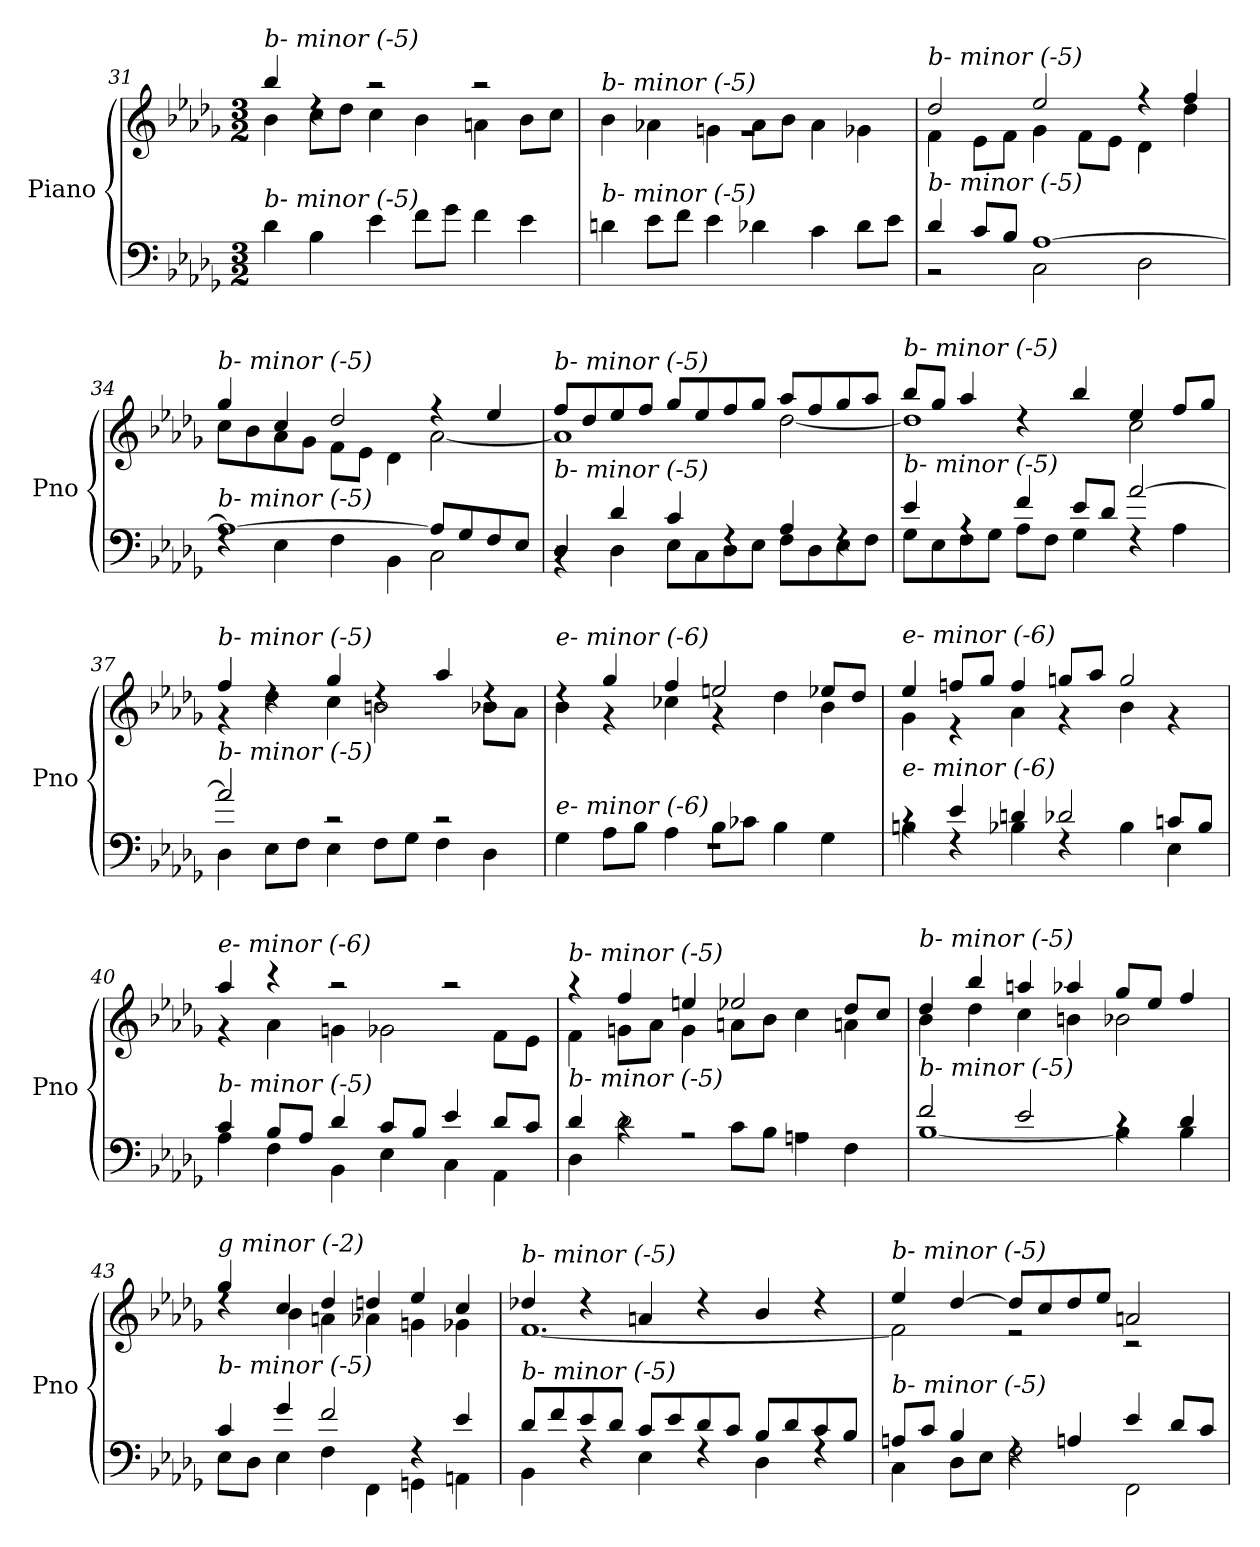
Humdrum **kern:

**kern	**kern
*part1	*part1
*staff2	*staff1
*I"Piano	*
*I'Pno	*
*clefF4	*clefG2
*k[b-e-a-d-g-]	*k[b-e-a-d-g-]
*M3/2	*M3/2
=31	=31
*	*^
!	!LO:TX:i:t=b- minor (-5)	!
!LO:TX:i:t=b- minor (-5)	!	!
4d-\	4bb-/	4b-\
4B-\	4rdd	8cc\L
.	.	8dd-\J
4e-\	2r	4cc\
8f\L	.	4b-\
8g-\J	.	.
4f\	2r	4an\
4e-\	.	8b-\L
.	.	8cc\J
!!LO:LB:g=z	!!
=32	=32	=32
!	!LO:TX:i:t=b- minor (-5)	!
!LO:TX:i:t=b- minor (-5)	!	!
4dn\	1.rg	4b-\
8e-\L	.	4a-X\
8f\J	.	.
4e-\	.	4gn\
4d-X\	.	8a-\L
.	.	8b-\J
4c\	.	4a-\
8d-\L	.	4g-X\
8e-\J	.	.
=33	=33	=33
*^	*	*
!	!	!LO:TX:i:t=b- minor (-5)	!
!LO:TX:i:t=b- minor (-5)	!	!	!
4d-/	2r	2dd-/	4f\
8c/L	.	.	8e-\L
8B-/J	.	.	8f\J
[1A-	2C\	2ee-/	4g-\
.	.	.	8f\L
.	.	.	8e-\J
.	2D-\	4r	4d-\
.	.	4ff/	4dd-\
=34	=34	=34	=34
!	!	!LO:TX:i:t=b- minor (-5)	!
!LO:TX:i:t=b- minor (-5)	!	!	!
1A-_	4rF	4gg-/	8cc\L
.	.	.	8b-\
.	4E-\	4cc/	8a-\
.	.	.	8g-\J
.	4F\	2dd-/	8f\L
.	.	.	8e-\J
.	4BB-\	.	4d-\
8A-/L]	2C\	4r	[2a-\
8G-/	.	.	.
8F/	.	4ee-/	.
8E-/J	.	.	.
=35	=35	=35	=35
!	!	!LO:TX:i:t=b- minor (-5)	!
!LO:TX:i:t=b- minor (-5)	!	!	!
4D-/	4rBB	8ff/L	1a-]
.	.	8dd-/	.
4d-/	4D-\	8ee-/	.
.	.	8ff/J	.
4c/	8E-\L	8gg-/L	.
.	8C\	8ee-/	.
4rF	8D-\	8ff/	.
.	8E-\J	8gg-/J	.
4A-/	8F\L	8aa-/L	[2dd-\
.	8D-\	8ff/	.
4rF	8E-\	8gg-/	.
.	8F\J	8aa-/J	.
!!LO:LB:g=z	!!
=36	=36	=36	=36
!	!	!LO:TX:i:t=b- minor (-5)	!
!LO:TX:i:t=b- minor (-5)	!	!	!
4e-/	8G-\L	8bb-/L	1dd-]
.	8E-\	8gg-/J	.
4rA	8F\	4aa-/	.
.	8G-\J	.	.
4f/	8A-\L	4rdd	.
.	8F\J	.	.
8e-/L	4G-\	4bb-/	.
8d-/J	.	.	.
[2a-/	4rF	4ee-/	2cc\
.	4A-\	8ff/L	.
.	.	8gg-/J	.
=37	=37	=37	=37
!	!	!LO:TX:i:t=b- minor (-5)	!
!LO:TX:i:t=b- minor (-5)	!	!	!
2a-/]	4D-\	4ff/	4r
.	8E-\L	4rdd	4dd-\
.	8F\J	.	.
2r	4E-\	4gg-/	4cc\
.	8F\L	4rdd	2bni\
.	8G-\J	.	.
2r	4F\	4aa-/	.
.	4D-\	4rdd	8b-\L
.	.	.	8a-\J
=38	=38	=38	=38
!	!	!LO:TX:i:t=e- minor (-6)	!
!LO:TX:i:t=e- minor (-6)	!	!	!
1.rF	4G-\	4rdd	4b-\
.	8A-\L	4gg-/	4r
.	8B-\J	.	.
.	4A-\	4ff/	4cc-X\
.	8B-\L	2eeni/	4r
.	8c-X\J	.	.
.	4B-\	.	4dd-\
.	4G-\	8ee-/L	4b-\
.	.	8dd-/J	.
=39	=39	=39	=39
!	!	!LO:TX:i:t=e- minor (-6)	!
!LO:TX:i:t=e- minor (-6)	!	!	!
4rc	4Bni\	4ee-/	4g-\
4e-/	4rF	8ffn/L	4r
.	.	8gg-/J	.
4dn/	4B-Xi\	4ff/	4a-\
2d-X/	4rF	8ggn/L	4r
.	.	8aa-/J	.
.	4B-\	2gg/	4b-\
8cn/L	4E-\	.	4r
8B-/J	.	.	.
!!LO:LB:g=z	!!
=40	=40	=40	=40
!	!	!LO:TX:i:t=e- minor (-6)	!
!LO:TX:i:t=b- minor (-5)	!	!	!
4c/	4A-\	4aa-/	4r
8B-/L	4F\	4r	4a-\
8A-/J	.	.	.
4d-/	4BB-\	2r	4gn\
8c/L	4E-\	.	2g-X\
8B-/J	.	.	.
4e-/	4C\	2r	.
8d-/L	4AA-\	.	8f\L
8c/J	.	.	8e-\J
=41	=41	=41	=41
!	!	!LO:TX:i:t=b- minor (-5)	!
!LO:TX:i:t=b- minor (-5)	!	!	!
4d-/	4D-\	4r	4f\
4rc	2d-\	4ff/	8gn\L
.	.	.	8a-\J
2rA	.	4een/	4g\
.	8c\L	2ee-X/	8an\L
.	8B-\J	.	8b-\J
2rA	4An\	.	4cc\
.	4F\	8dd-/L	4an\
.	.	8cc/J	.
=42	=42	=42	=42
!	!	!LO:TX:i:t=b- minor (-5)	!
!LO:TX:i:t=b- minor (-5)	!	!	!
2f/	[1B-	4dd-/	4b-\
.	.	4bb-/	4dd-\
2e-/	.	4aan/	4cc\
.	.	4aa-X/	4bni\
4rc	4B-\]	8gg-/L	2b-\
.	.	8ee-/J	.
4d-/	4B-\	4ff/	.
=43	=43	=43	=43
!	!	!LO:TX:i:t=g minor (-2)	!
!LO:TX:i:t=b- minor (-5)	!	!	!
4c/	8E-\L	4gg-/	4rdd
.	8D-\J	.	.
4g-/	4E-\	4cc/	4b-\
2f/	4F\	4dd-/	4an\
.	4FF\	4ddn/	4a-X\
4rF	4GGn\	4ee-/	4gn\
4e-/	4AAn\	4cc/	4g-X\
!!LO:PB:g=z	!!
=44	=44	=44	=44
!	!	!LO:TX:i:t=b- minor (-5)	!
!LO:TX:i:t=b- minor (-5)	!	!	!
8d-/L	4BB-\	4dd-X/	[1.f
8f/	.	.	.
8e-/	4rF	4r	.
8d-/J	.	.	.
8c/L	4E-\	4an/	.
8e-/	.	.	.
8d-/	4rF	4r	.
8c/J	.	.	.
8B-/L	4D-\	4b-/	.
8d-/	.	.	.
8c/	4rF	4r	.
8B-/J	.	.	.
=45	=45	=45	=45
!	!	!LO:TX:i:t=b- minor (-5)	!
!LO:TX:i:t=b- minor (-5)	!	!	!
8An/L	4C\	4ee-/	2f\]
8c/J	.	.	.
4B-/	8D-\L	[4dd-/	.
.	8E-\J	.	.
4rF	2F\	8dd-/L]	2r
.	.	8cc/	.
4An/	.	8dd-/	.
.	.	8ee-/J	.
4e-/	2FF\	2an/	2r
8d-/L	.	.	.
8c/J	.	.	.
*v	*v	*	*
*	*v	*v
=	=
*-	*-
